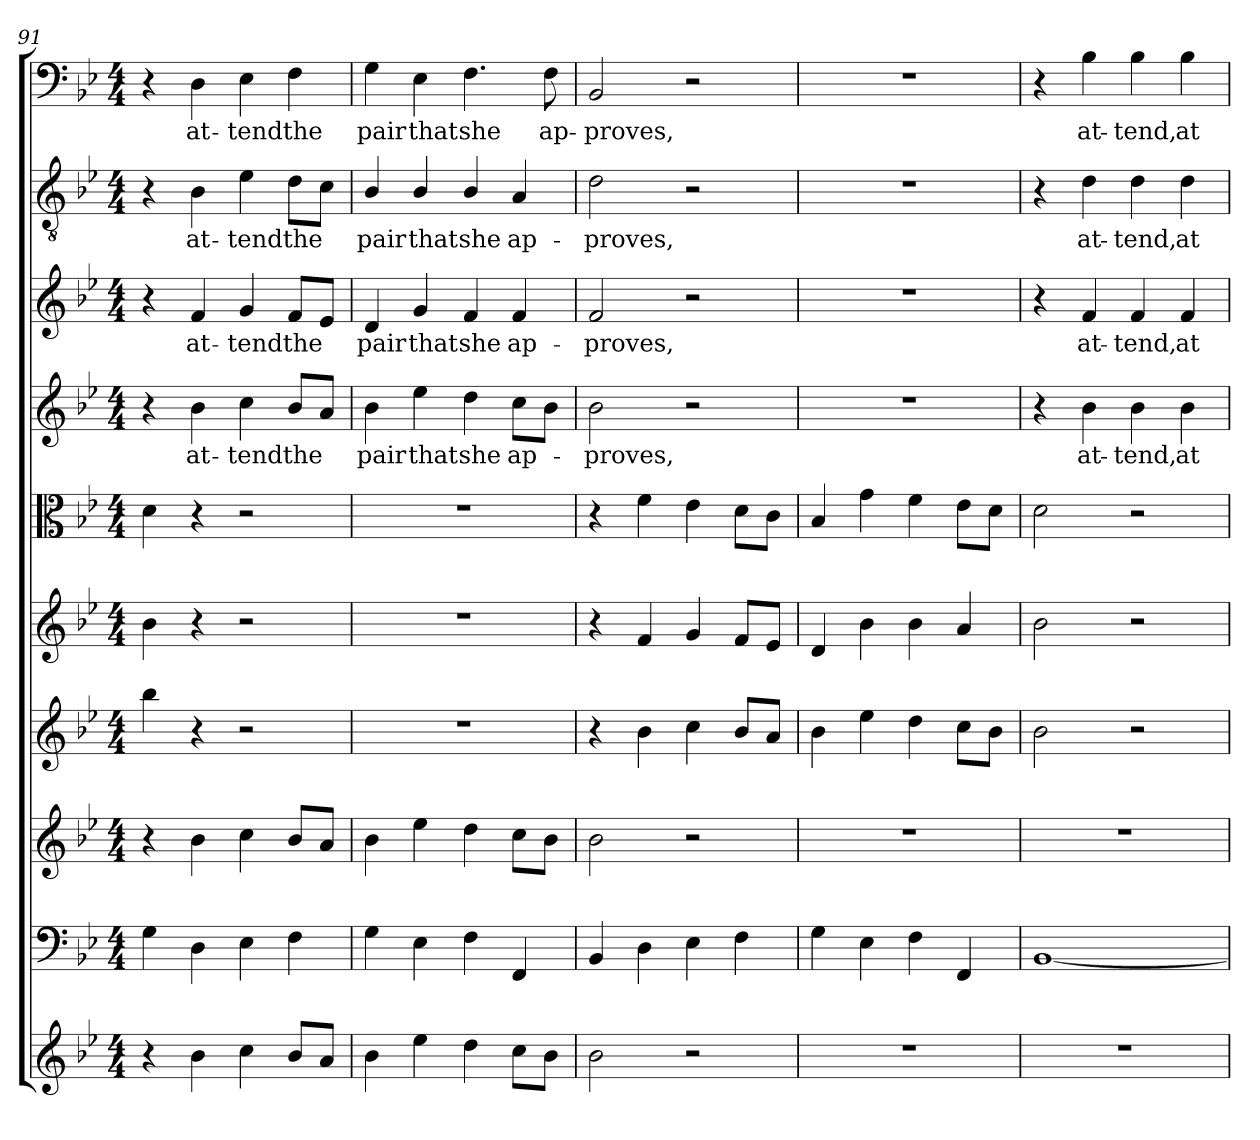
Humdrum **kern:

**kern	**kern	**kern	**kern	**kern	**kern	**kern	**text	**kern	**text	**kern	**text	**kern	**text
*part10	*part9	*part8	*part7	*part6	*part5	*part4	*part4	*part3	*part3	*part2	*part2	*part1	*part1
*staff10	*staff9	*staff8	*staff7	*staff6	*staff5	*staff4	*staff4	*staff3	*staff3	*staff2	*staff2	*staff1	*staff1
*clefG2	*clefF4	*clefG2	*clefG2	*clefG2	*clefC3	*clefG2	*	*clefG2	*	*clefGv2	*	*clefF4	*
*k[b-e-]	*k[b-e-]	*k[b-e-]	*k[b-e-]	*k[b-e-]	*k[b-e-]	*k[b-e-]	*	*k[b-e-]	*	*k[b-e-]	*	*k[b-e-]	*
*B-:	*B-:	*B-:	*B-:	*B-:	*B-:	*B-:	*	*B-:	*	*B-:	*	*B-:	*
*M4/4	*M4/4	*M4/4	*M4/4	*M4/4	*M4/4	*M4/4	*	*M4/4	*	*M4/4	*	*M4/4	*
=91	=91	=91	=91	=91	=91	=91	=91	=91	=91	=91	=91	=91	=91
4r	4G\	4r	4bb-\	4b-\	4d\	4r	.	4r	.	4r	.	4r	.
4b-\	4D\	4b-\	4r	4r	4r	4b-\	at-	4f/	at-	4B-\	at-	4D\	at-
4cc\	4E-\	4cc\	2r	2r	2r	4cc\	-tend	4g/	-tend	4e-\	-tend	4E-\	-tend
8b-/L	4F\	8b-/L	.	.	.	8b-/L	the	8f/L	the	8d\L	the	4F\	the
8a/J	.	8a/J	.	.	.	8a/J	.	8e-/J	.	8c\J	.	.	.
=92	=92	=92	=92	=92	=92	=92	=92	=92	=92	=92	=92	=92	=92
4b-\	4G\	4b-\	1r	1r	1r	4b-\	pair	4d/	pair	4B-/	pair	4G\	pair
4ee-\	4E-\	4ee-\	.	.	.	4ee-\	that	4g/	that	4B-/	that	4E-\	that
4dd\	4F\	4dd\	.	.	.	4dd\	she	4f/	she	4B-/	she	4.F\	she
8cc\L	4FF/	8cc\L	.	.	.	8cc\L	ap-	4f/	ap-	4A/	ap-	.	.
8b-\J	.	8b-\J	.	.	.	8b-\J	.	.	.	.	.	8F\	ap-
=93	=93	=93	=93	=93	=93	=93	=93	=93	=93	=93	=93	=93	=93
2b-\	4BB-/	2b-\	4r	4r	4r	2b-\	-proves,	2f/	-proves,	2d\	-proves,	2BB-/	-proves,
.	4D\	.	4b-\	4f/	4f\	.	.	.	.	.	.	.	.
2r	4E-\	2r	4cc\	4g/	4e-\	2r	.	2r	.	2r	.	2r	.
.	4F\	.	8b-/L	8f/L	8d\L	.	.	.	.	.	.	.	.
.	.	.	8a/J	8e-/J	8c\J	.	.	.	.	.	.	.	.
=94	=94	=94	=94	=94	=94	=94	=94	=94	=94	=94	=94	=94	=94
1r	4G\	1r	4b-\	4d/	4B-/	1r	.	1r	.	1r	.	1r	.
.	4E-\	.	4ee-\	4b-\	4g\	.	.	.	.	.	.	.	.
.	4F\	.	4dd\	4b-\	4f\	.	.	.	.	.	.	.	.
.	4FF/	.	8cc\L	4a/	8e-\L	.	.	.	.	.	.	.	.
.	.	.	8b-\J	.	8d\J	.	.	.	.	.	.	.	.
=95	=95	=95	=95	=95	=95	=95	=95	=95	=95	=95	=95	=95	=95
1r	[1BB-/	1r	2b-\	2b-\	2d\	4r	.	4r	.	4r	.	4r	.
.	.	.	.	.	.	4b-\	at-	4f/	at-	4d\	at-	4B-\	at-
.	.	.	2r	2r	2r	4b-\	-tend,	4f/	-tend,	4d\	-tend,	4B-\	-tend,
.	.	.	.	.	.	4b-\	at-	4f/	at-	4d\	at-	4B-\	at-
=	=	=	=	=	=	=	=	=	=	=	=	=	=
*-	*-	*-	*-	*-	*-	*-	*-	*-	*-	*-	*-	*-	*-
